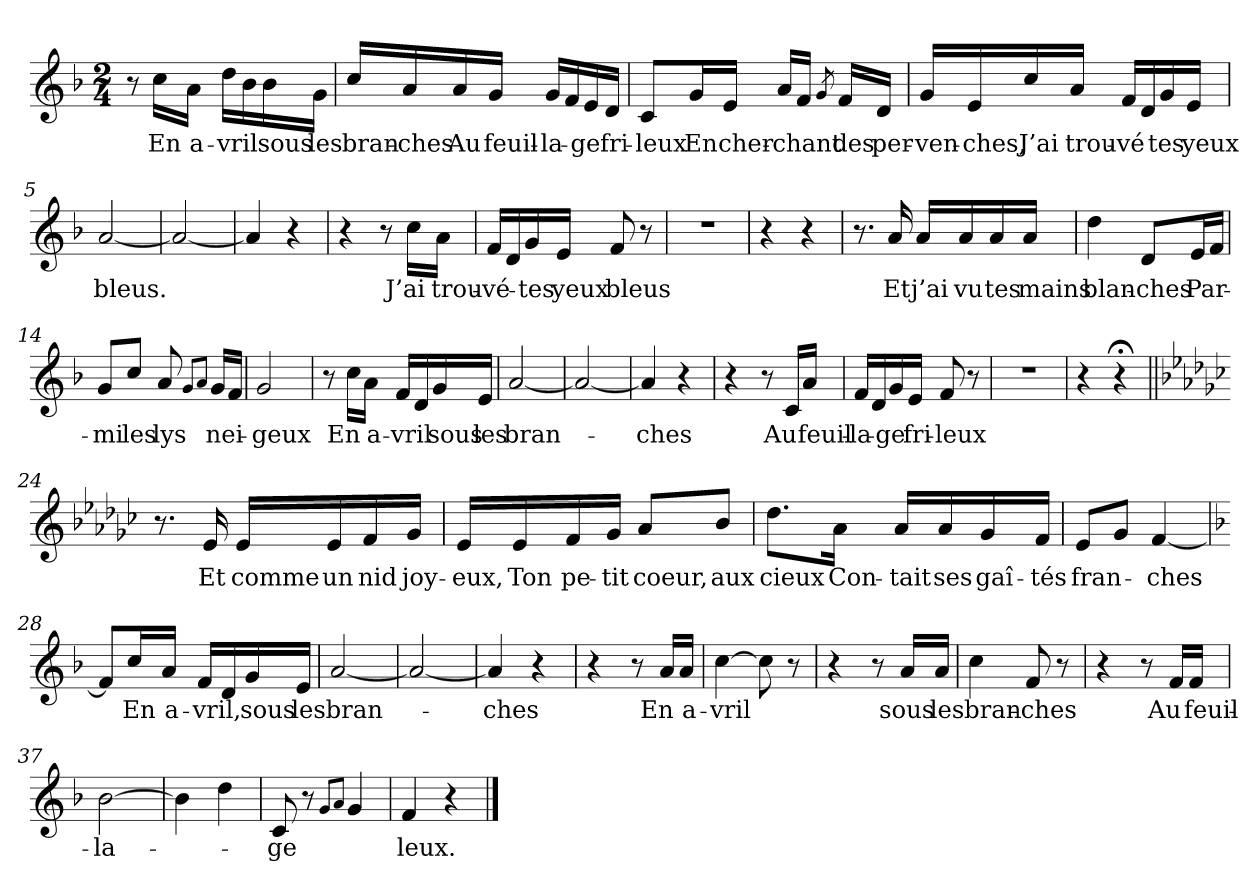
**kern	**text
*part1	*part1
*staff1	*staff1
*clefG2	*
*k[b-]	*
*M2/4	*
=1	=1
8r	.
!	!LO:LY:b
16cc\LL	En
!	!LO:LY:b
16a\JJ	a-
!	!LO:LY:b
16dd\LL	-vril
16b-\	.
!	!LO:LY:b
16b-\	sous
!	!LO:LY:b
16g\JJ	les
=2	=2
!	!LO:LY:b
16cc/LL	bran-
!	!LO:LY:b
16a/	-ches
!	!LO:LY:b
16a/	Au
!	!LO:LY:b
16g/JJ	feuil-
!	!LO:LY:b
16g/LL	-la-
16f/	.
!	!LO:LY:b
16e/	-ge
!	!LO:LY:b
16d/JJ	fri-
=3	=3
!	!LO:LY:b
8c/L	-leux
!	!LO:LY:b
16g/L	En
!	!LO:LY:b
16e/JJ	cher-
!	!LO:LY:b
16a/LL	-chant
16f/JJ	.
8qg/	.
!	!LO:LY:b
16f/LL	des
!	!LO:LY:b
16d/JJ	per-
=4	=4
!	!LO:LY:b
16g/LL	-ven-
!	!LO:LY:b
16e/	-ches,
!	!LO:LY:b
16cc/	J’ai
!	!LO:LY:b
16a/JJ	trou-
!	!LO:LY:b
16f/LL	-vé
16d/	.
!	!LO:LY:b
16g/	tes
!	!LO:LY:b
16e/JJ	yeux
!!LO:LB:g=z
=5	=5
!	!LO:LY:b
[2a/	bleus.
=6	=6
2a/_	.
=7	=7
4a/]	.
4r	.
=8	=8
4r	.
8r	.
!	!LO:LY:b
16cc\LL	J’ai
!	!LO:LY:b
16a\JJ	trou-
=9	=9
!	!LO:LY:b
16f/LL	-vé-
16d/	.
!	!LO:LY:b
16g/	tes
!	!LO:LY:b
16e/JJ	yeux
!	!LO:LY:b
8f/	bleus
8r	.
=10	=10
2r	.
=11	=11
4r	.
4r	.
=12	=12
8.r	.
!	!LO:LY:b
16a/	Et
!	!LO:LY:b
16a/LL	j’ai
!	!LO:LY:b
16a/	vu
!	!LO:LY:b
16a/	tes
!	!LO:LY:b
16a/JJ	mains
=13	=13
!	!LO:LY:b
4dd\	blan-
!	!LO:LY:b
8d/L	-ches
!	!LO:LY:b
16e/L	Par-
16f/JJ	.
!!LO:LB:g=z
=14	=14
!	!LO:LY:b
8g/L	-mi
!	!LO:LY:b
8cc/J	les
!	!LO:LY:b
8a/	lys
8qg/L	.
8qa/J	.
!	!LO:LY:b
16g/LL	nei-
16f/JJ	.
=15	=15
!	!LO:LY:b
2g/	-geux
=16	=16
8r	.
!	!LO:LY:b
16cc\LL	En
!	!LO:LY:b
16a\JJ	a-
!	!LO:LY:b
16f/LL	-vril
16d/	.
!	!LO:LY:b
16g/	sous
!	!LO:LY:b
16e/JJ	les
=17	=17
!	!LO:LY:b
[2a/	bran-
=18	=18
2a/_	.
=19	=19
!	!LO:LY:b
4a/]	-ches
4r	.
=20	=20
4r	.
8r	.
!	!LO:LY:b
16c/LL	Au
!	!LO:LY:b
16a/JJ	feuil-
=21	=21
!	!LO:LY:b
16f/LL	-la-
16d/	.
!	!LO:LY:b
16g/	-ge
!	!LO:LY:b
16e/JJ	fri-
!	!LO:LY:b
8f/	-leux
8r	.
=22	=22
2r	.
=23	=23
4r	.
4r;<	.
!!LO:LB:g=z
=24||	=24||
*k[b-e-a-d-g-c-]	*
8.r	.
!	!LO:LY:b
16e-/	Et
!	!LO:LY:b
16e-/LL	comme
!	!LO:LY:b
16e-/	un
!	!LO:LY:b
16f/	nid
!	!LO:LY:b
16g-/JJ	joy-
=25	=25
!	!LO:LY:b
16e-/LL	-eux,
!	!LO:LY:b
16e-/	Ton
!	!LO:LY:b
16f/	pe-
!	!LO:LY:b
16g-/JJ	-tit
!	!LO:LY:b
8a-/L	coeur,
!	!LO:LY:b
8b-/J	aux
=26	=26
!	!LO:LY:b
8.dd-\L	cieux
!	!LO:LY:b
16a-\Jk	Con-
!	!LO:LY:b
16a-/LL	-tait
!	!LO:LY:b
16a-/	ses
!	!LO:LY:b
16g-/	gaî-
!	!LO:LY:b
16f/JJ	-tés
=27	=27
!	!LO:LY:b
8e-/L	fran-
8g-/J	.
!	!LO:LY:b
[4f/	-ches
=28	=28
*k[b-]	*
8f/L]	.
!	!LO:LY:b
16cc/L	En
!	!LO:LY:b
16a/JJ	a-
!	!LO:LY:b
16f/LL	-vril,
16d/	.
!	!LO:LY:b
16g/	sous
!	!LO:LY:b
16e/JJ	les
!!LO:LB:g=z
=29	=29
!	!LO:LY:b
[2a/	bran-
=30	=30
2a/_	.
=31	=31
!	!LO:LY:b
4a/]	-ches
4r	.
=32	=32
4r	.
8r	.
!	!LO:LY:b
16a/LL	En
!	!LO:LY:b
16a/JJ	a-
=33	=33
!	!LO:LY:b
[4cc\	-vril
8cc\]	.
8r	.
=34	=34
4r	.
8r	.
!	!LO:LY:b
16a/LL	sous
!	!LO:LY:b
16a/JJ	les
=35	=35
!	!LO:LY:b
4cc\	bran-
!	!LO:LY:b
8f/	-ches
8r	.
=36	=36
4r	.
8r	.
!	!LO:LY:b
16f/LL	Au
!	!LO:LY:b
16f/JJ	feuil-
=37	=37
!	!LO:LY:b
[2b-\	-la-
=38	=38
4b-\]	.
4dd\	.
=39	=39
!	!LO:LY:b
8c/	-ge
8r	.
8qg/L	.
8qa/J	.
4g/	.
=40	=40
!	!LO:LY:b
4f/	-leux.
4r	.
==	==
*-	*-
